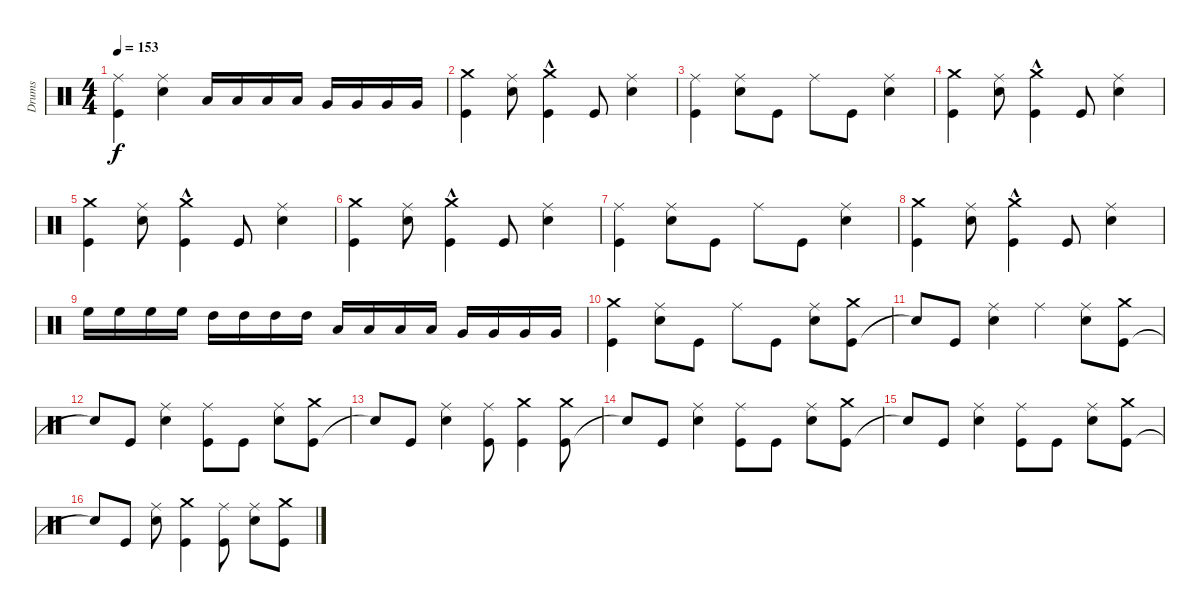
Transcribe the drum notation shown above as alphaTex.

\track ("Drums" "Drums") {instrument percussion}
\staff {score}
\articulation defaults
\ts (4 4)
\tempo 153
\clef neutral
\ks c
("Kick (hit)" "Ride (middle)").4{dy f} ("Ride (middle)" "Snare (hit) 2").4 "Low Tom (hit)".16 "Low Tom (hit)".16 "Low Tom (hit)".16 "Low Tom (hit)".16 "Very Low Tom (hit)".16 "Very Low Tom (hit)".16 "Very Low Tom (hit)".16 "Very Low Tom (hit)".16 |
("Kick (hit)" "Crash medium (hit)").4 ("Ride (middle)" "Snare (hit) 2").8 ("Crash medium (hit)"{hac} "Kick (hit)").4 "Kick (hit)".8 ("Ride (middle)" "Snare (hit) 2").4 |
("Kick (hit)" "Ride (middle)").4 ("Ride (middle)" "Snare (hit) 2").8 "Kick (hit)".8 "Ride (middle)".8 "Kick (hit)".8 ("Ride (middle)" "Snare (hit) 2").4 |
("Kick (hit)" "Crash medium (hit)").4 ("Ride (middle)" "Snare (hit) 2").8 ("Crash medium (hit)"{hac} "Kick (hit)").4 "Kick (hit)".8 ("Ride (middle)" "Snare (hit) 2").4 |
("Kick (hit)" "Crash medium (hit)").4 ("Ride (middle)" "Snare (hit) 2").8 ("Crash medium (hit)"{hac} "Kick (hit)").4 "Kick (hit)".8 ("Ride (middle)" "Snare (hit) 2").4 |
("Kick (hit)" "Crash medium (hit)").4 ("Ride (middle)" "Snare (hit) 2").8 ("Crash medium (hit)"{hac} "Kick (hit)").4 "Kick (hit)".8 ("Ride (middle)" "Snare (hit) 2").4 |
("Kick (hit)" "Ride (middle)").4 ("Ride (middle)" "Snare (hit) 2").8 "Kick (hit)".8 "Ride (middle)".8 "Kick (hit)".8 ("Ride (middle)" "Snare (hit) 2").4 |
("Kick (hit)" "Crash medium (hit)").4 ("Ride (middle)" "Snare (hit) 2").8 ("Crash medium (hit)"{hac} "Kick (hit)").4 "Kick (hit)".8 ("Ride (middle)" "Snare (hit) 2").4 |
"High Floor Tom (hit)".16 "High Floor Tom (hit)".16 "High Floor Tom (hit)".16 "High Floor Tom (hit)".16 "High Tom (hit)".16 "High Tom (hit)".16 "High Tom (hit)".16 "High Tom (hit)".16 "Low Tom (hit)".16 "Low Tom (hit)".16 "Low Tom (hit)".16 "Low Tom (hit)".16 "Very Low Tom (hit)".16 "Very Low Tom (hit)".16 "Very Low Tom (hit)".16 "Very Low Tom (hit)".16 |
("Kick (hit)" "Crash medium (hit)").4 ("Ride (middle)" "Snare (hit) 2").8 "Kick (hit)".8 "Ride (middle)".8 "Kick (hit)".8 ("Ride (middle)" "Snare (hit) 2").8 ("Kick (hit)" "Crash medium (hit)").8 |
"Snare (hit)"{t}.8 "Kick (hit)".8 ("Ride (middle)" "Snare (hit) 2").4 "Ride (middle)".4 ("Ride (middle)" "Snare (hit) 2").8 ("Kick (hit)" "Crash medium (hit)").8 |
"Snare (hit)"{t}.8 "Kick (hit)".8 ("Ride (middle)" "Snare (hit) 2").4 ("Kick (hit)" "Ride (middle)").8 "Kick (hit)".8 ("Ride (middle)" "Snare (hit) 2").8 ("Kick (hit)" "Crash medium (hit)").8 |
"Snare (hit)"{t}.8 "Kick (hit)".8 ("Ride (middle)" "Snare (hit) 2").4 ("Kick (hit)" "Ride (middle)").8 ("Kick (hit)" "Crash medium (hit)").4 ("Kick (hit)" "Crash medium (hit)").8 |
"Snare (hit)"{t}.8 "Kick (hit)".8 ("Ride (middle)" "Snare (hit) 2").4 ("Kick (hit)" "Ride (middle)").8 "Kick (hit)".8 ("Snare (hit) 2" "Ride (middle)").8 ("Kick (hit)" "Crash medium (hit)").8 |
"Snare (hit)"{t}.8 "Kick (hit)".8 ("Ride (middle)" "Snare (hit) 2").4 ("Kick (hit)" "Ride (middle)").8 "Kick (hit)".8 ("Snare (hit) 2" "Ride (middle)").8 ("Kick (hit)" "Crash medium (hit)").8 |
"Snare (hit)"{t}.8 "Kick (hit)".8 ("Snare (hit) 2" "Ride (middle)").8 ("Crash medium (hit)" "Kick (hit)").4 ("Kick (hit)" "Ride (middle)").8 ("Snare (hit) 2" "Ride (middle)").8 ("Crash medium (hit)" "Kick (hit)").8
